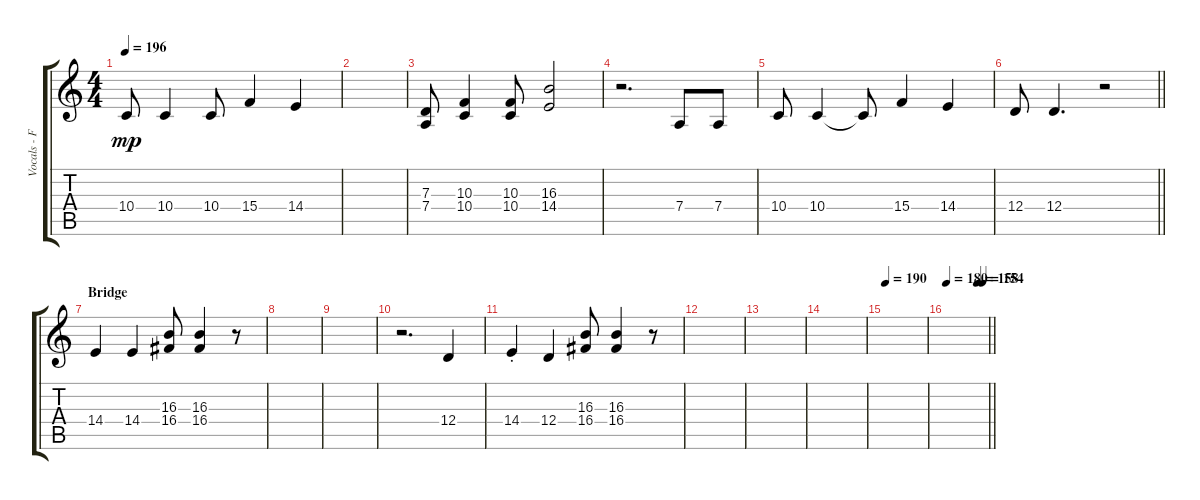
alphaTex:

\track ("Vocals - Fat Mike" "Vocals - F") {instrument oboe}
\staff {score tabs}
\tuning (E4 B3 G3 D3 A2 E2) {hide}
\ts (4 4)
\tempo 196
\clef g2
\ks c
10.4.8{dy mp} 10.4.4 10.4.8 15.4.4 14.4.4 |
|
(7.3 7.4).8 (10.3 10.4).4 (10.3 10.4).8 (16.3 14.4).2 |
r.2{d} 7.4.8 7.4.8 |
10.4.8 10.4.4 10.4{t}.8 15.4.4 14.4.4 |
\barLineRight lightlight
12.4.8 12.4.4{d} r.2 |
\section ("" "Bridge")
14.4.4 14.4.4 (16.3 16.4).8 (16.3 16.4).4 r.8 |
|
|
r.2{d} 12.4.4 |
14.4{st}.4 12.4.4 (16.3 16.4).8 (16.3 16.4).4 r.8 |
|
|
|
\tempo 190
|
\tempo 180
\tempo (158 0.75)
\tempo (154 0.875)
\barLineRight lightlight
